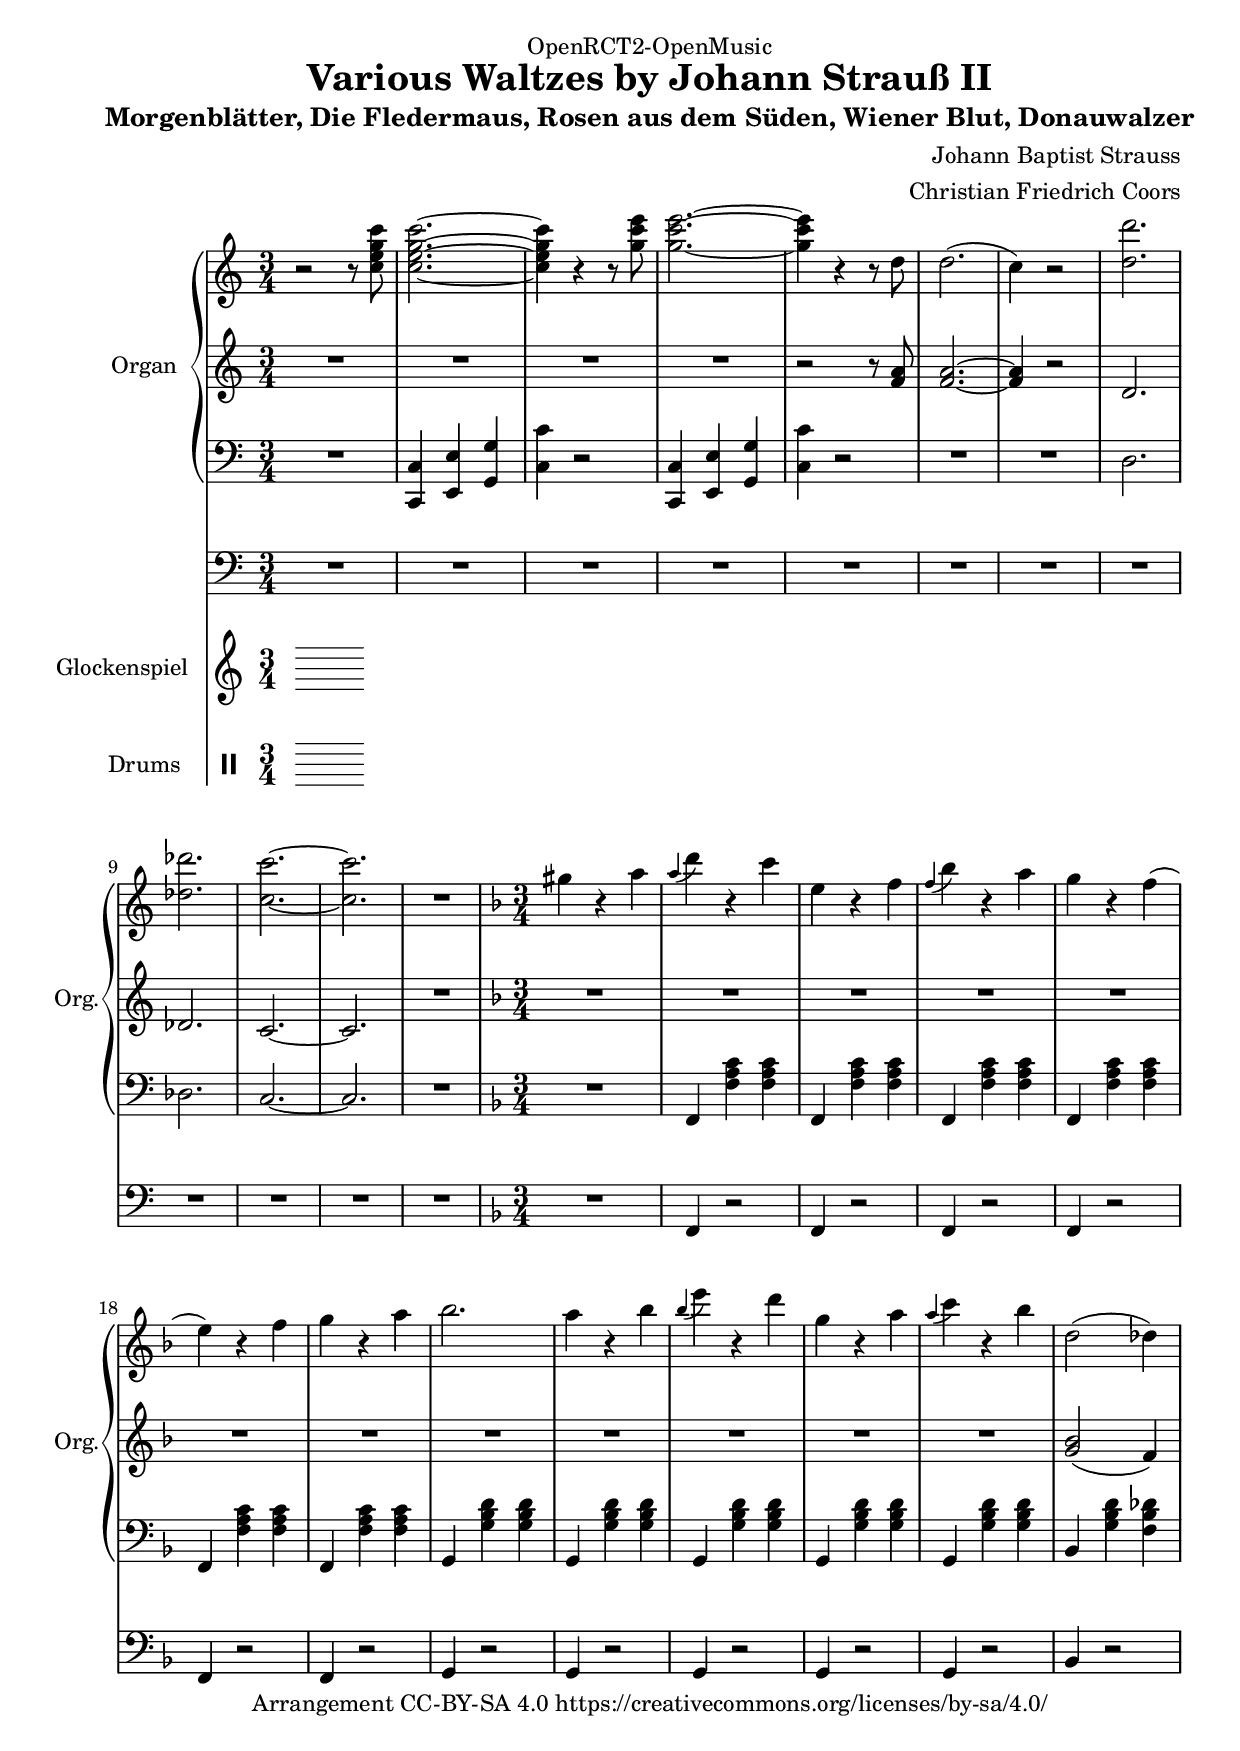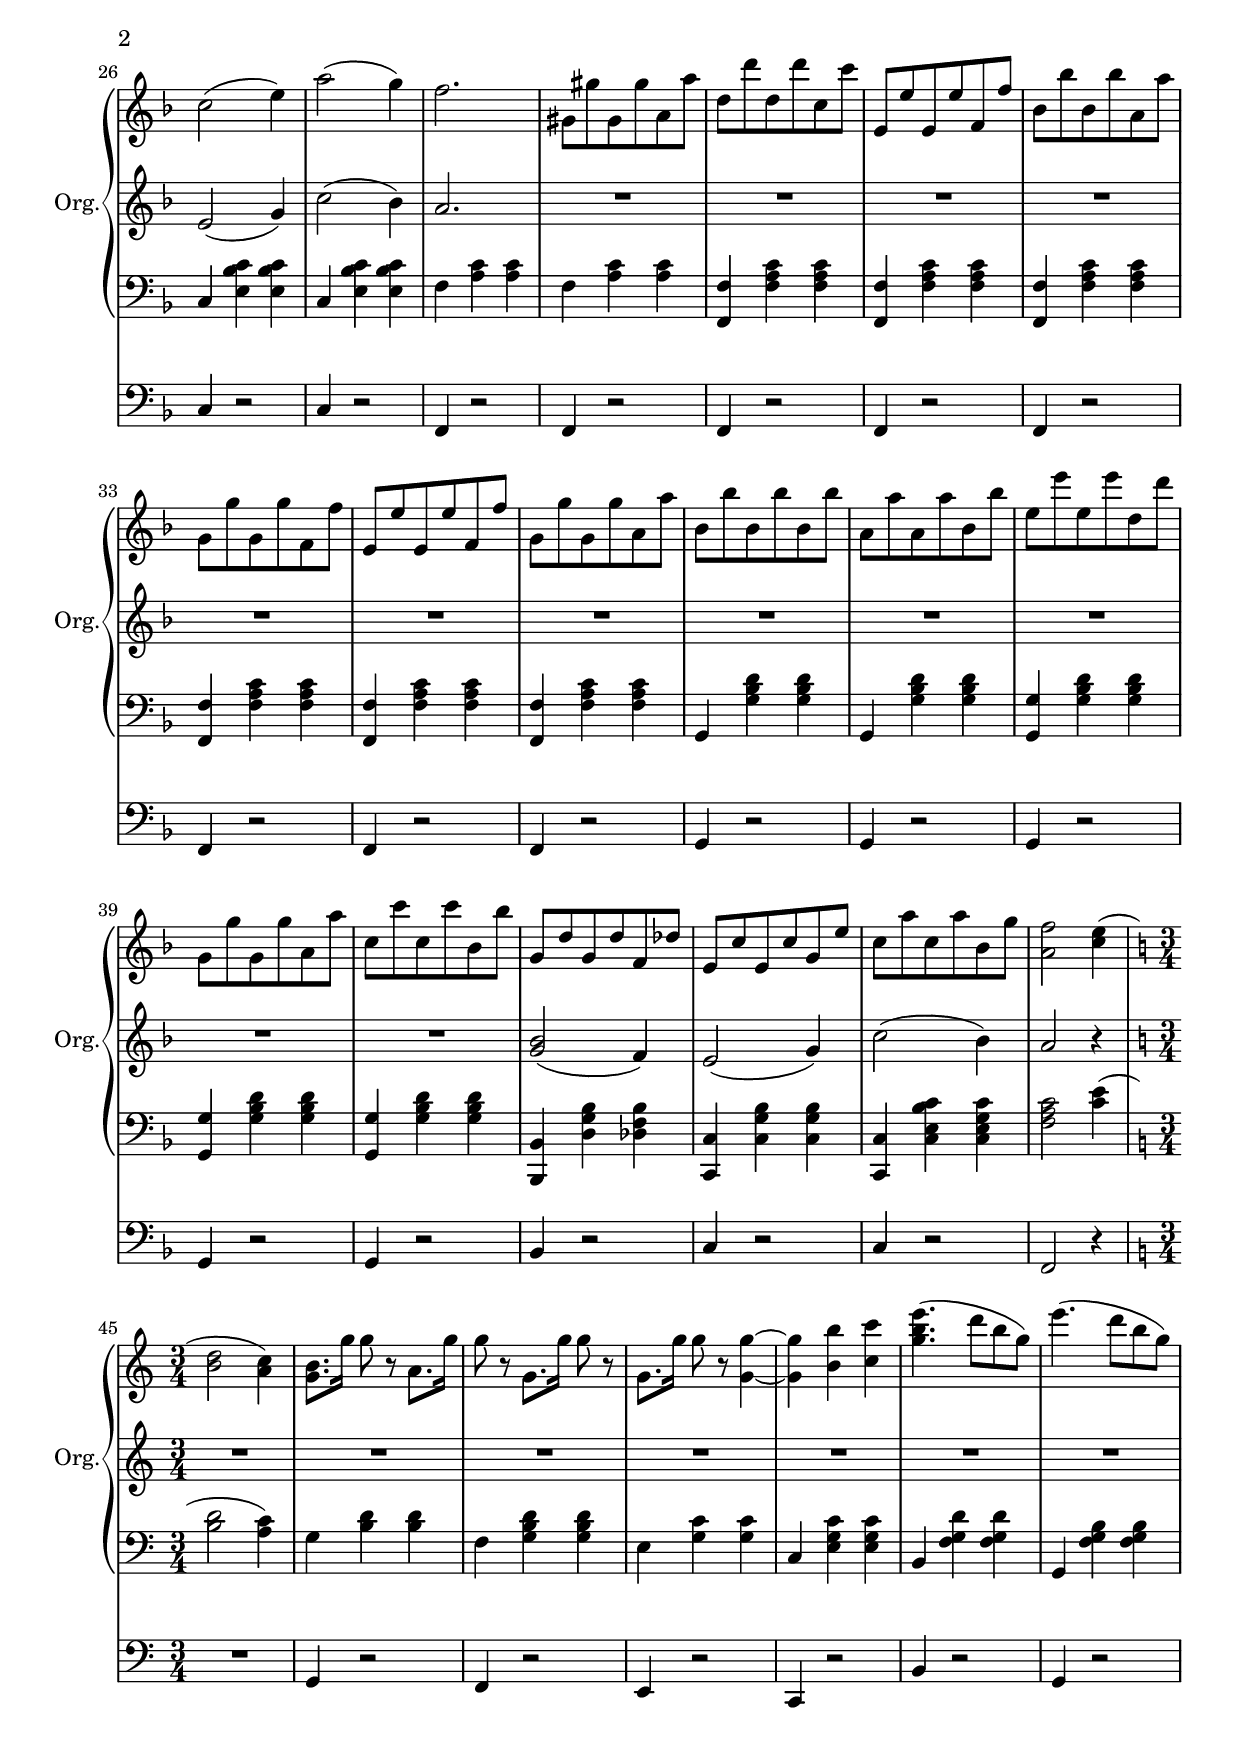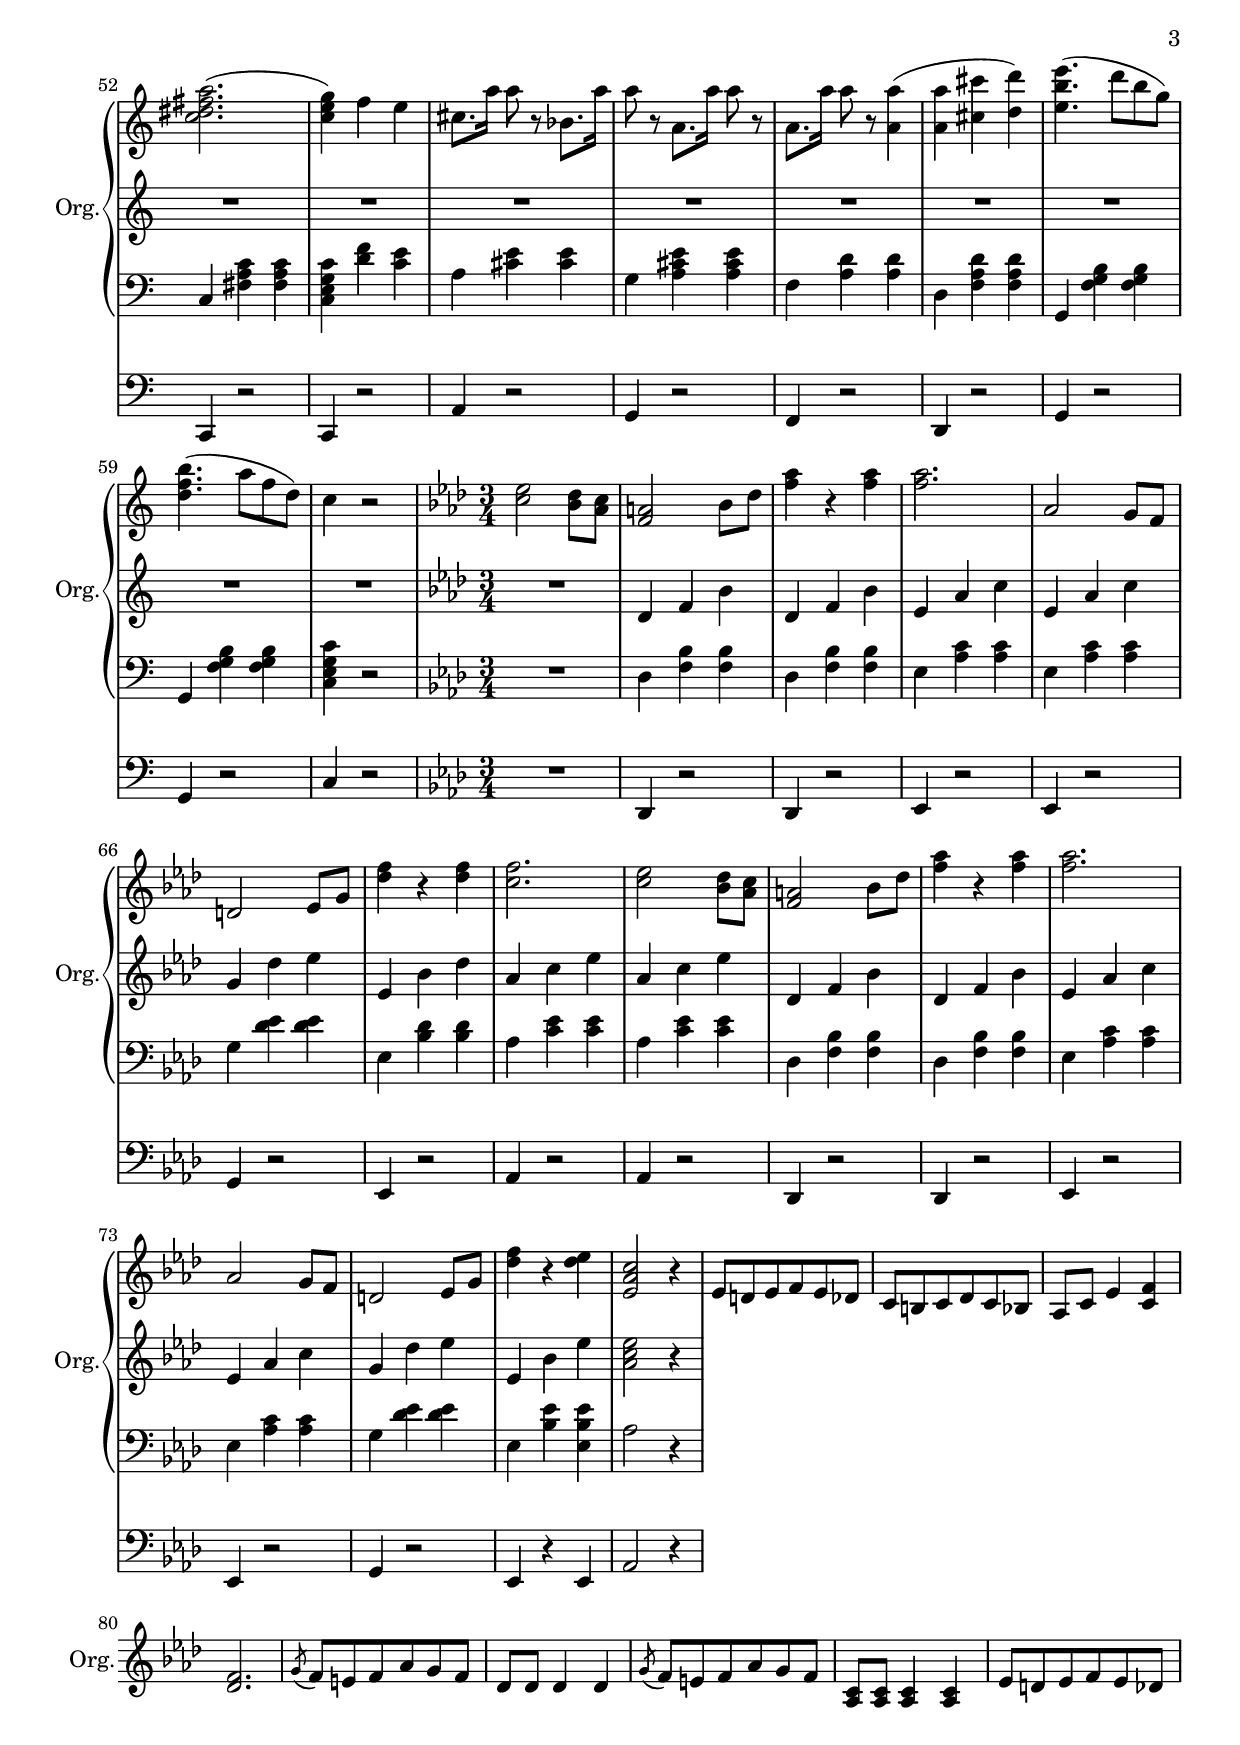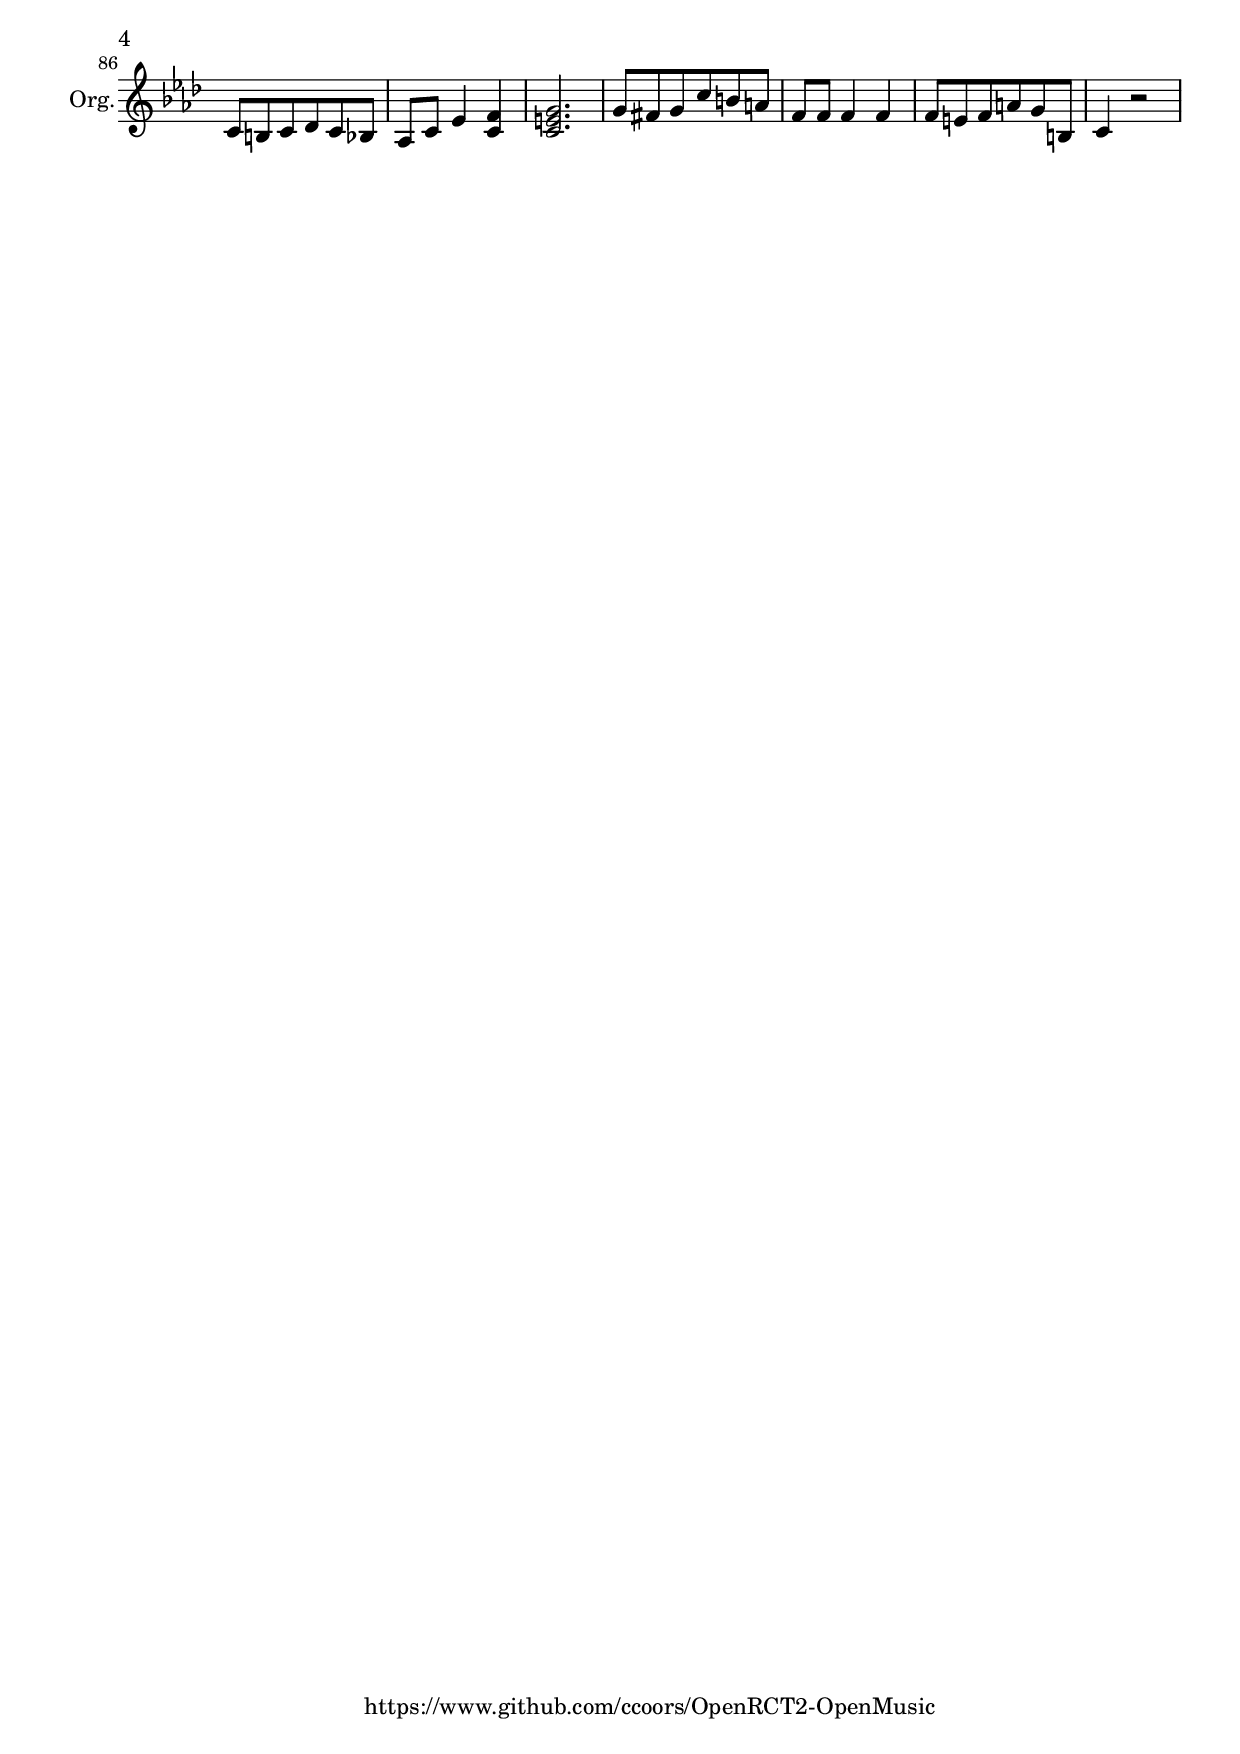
\version "2.18.2"
\include "articulate.ly"
#(define ac:normalFactor '(7 . 8))

\header {
  dedication = "OpenRCT2-OpenMusic"
  title = "Various Waltzes by Johann Strauß II"
  arranger = "Christian Friedrich Coors"
  subtitle = "Morgenblätter, Die Fledermaus, Rosen aus dem Süden, Wiener Blut, Donauwalzer"
  composer = "Johann Baptist Strauss"
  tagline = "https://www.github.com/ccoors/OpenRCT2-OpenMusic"
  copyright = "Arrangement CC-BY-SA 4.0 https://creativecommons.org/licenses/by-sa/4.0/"
}

\paper {
  #(set-paper-size "a4")
  left-margin = 2\cm
}

global_morgenblaetter_intro = {
  \key d \major
  \time 3/4
}

global_morgenblaetter = {
  \key g \major
  \time 3/4
%  \set Score.tempoHideNote = ##t
%  \tempo 4 = 160
}

global_morgenblaetter_end = {
  \key d \major
  \time 3/4
}

global_fledermaus = {
  \key a \major
  \time 3/4
}


second_melody_morgenblaetter = \relative c'' {
  \global_morgenblaetter_intro
  r2 r8 <d fis a d>8
  <d fis a d>2.~
  <d fis a d>4 r4 r8 <a' d fis>8
  <a d fis>2.~
  <a d fis>4 r4 r8 e8
  e2.(
  d4) r2
  <e e'>2.
  <es es'>
  <d d'>~
  <d d'>
  
  R2.
  \global_morgenblaetter
  ais'4 r b
  \acciaccatura b e r d
  fis, r g
  \acciaccatura g c r b
  a r g(
  fis) r g
  a r b
  c2.
  b4 r c
  \acciaccatura c fis r e
  a, r b
  \acciaccatura b d r c
  e,2( es4)
  d2( fis4)
  b2( a4)
  g2.
  ais,8 ais' ais, ais' b, b'
  e, e' e, e' d, d'
  fis,, fis' fis, fis' g, g'
  c, c' c, c' b, b'
  a, a' a, a' g, g'
  fis, fis' fis, fis' g, g'
  a, a' a, a' b, b'
  c, c' c, c' c, c'
  b, b' b, b' c, c'
  fis, fis' fis, fis' e, e'
  a,, a' a, a' b, b'
  d, d' d, d' c, c'
  a, e' a, e' g, es'
  fis, d' fis, d' a fis'
  d b' d, b' c, a'
  <g b,>2 <d fis>4(
  
  \global_morgenblaetter_end
  <cis e>2 <b d>4)
  <a cis>8. a'16 a8 r b,8. a'16
  a8 r a,8. a'16 a8 r
  a,8. a'16 a8 r <a a,>4~
  <a a,> <cis cis,> <d d,>
  <fis cis a>4.( e8 cis a)
  fis'4.( e8 cis a)
  <b gis eis d>2.(
  <a fis d>4) g fis
  dis8. b'16 b8 r c,8. b'16
  b8 r b,8. b'16 b8 r
  b,8. b'16 b8 r <b b,>4(
  <b b,> <dis dis,> <e e,>)
  <fis cis fis,>4.( e8 cis a)
  <cis g e>4.( b8 g e)
  d4 r2
}

second_melody_fledermaus = \relative c'' {
  \global_fledermaus
  <cis e>2 <b d>8 <a cis>
  <fis ais>2 b8 d
  <fis a>4 r <fis a>
  <fis a>2.
  a,2 gis8 fis
  dis2 e8 gis
  <d' fis>4 r <d fis>
  <cis fis>2.
  <cis e>2 <b d>8 <a cis>
  <fis ais>2 b8 d
  <fis a>4 r <fis a>
  <fis a>2.
  a,2 gis8 fis
  dis2 e8 gis
  <d' fis>4 r <d e>
  <e, a cis>2 r4
  
  e8 dis e fis e d
  cis bis cis d cis b
  a cis e4 <cis fis>
  <d fis>2.
  
  \acciaccatura gis8 fis eis fis a gis fis
  d d d4 d
  \acciaccatura gis8 fis eis fis a gis fis
  <a, cis> <a cis> <a cis>4 <a cis>
  e'8 dis e fis e d
  cis bis cis d cis b
  a cis e4 <cis fis>
  <cis eis gis>2.
  gis'8 fisis gis cis bis ais
  fis fis fis4 fis
  fis8 eis fis ais gis bis,
  cis4 r2
}

second_melody = \relative c'' {
  \transpose d c {
    \second_melody_morgenblaetter
  }
  \transpose cis c {
    \second_melody_fledermaus
  }
}

melody_morgenblaetter = \relative c' {
  \global_morgenblaetter_intro
  R2.*4
  r2 r8 <g' b>8
  <g b>2.~
  <g b>4 r2
  e2.
  es
  d~
  d
  R2.
  
  \global_morgenblaetter
  R2.*12
  <a' c>2( g4)
  fis2( a4)
  d2( c4)
  b2.
  R2.*12
  <a c>2( g4)
  fis2( a4)
  d2( c4)
  b2 r4
  
  \global_morgenblaetter_end
  R2.*16
}

melody_fledermaus = \relative c'' {
  \global_fledermaus
  R2.
  d,4 fis b
  d, fis b
  e, a cis
  e, a cis
  gis d' e
  e, b' d
  a cis e
  a, cis e
  d, fis b
  d, fis b
  e, a cis
  e, a cis
  gis d' e
  e, b' e
  <a, cis e>2 r4
}

melody = \relative c'' {
  \transpose d c {
    \melody_morgenblaetter
  }
  \transpose cis c {
    \melody_fledermaus
  }
}

left_morgenblaetter = \relative c {
  \global_morgenblaetter_intro
  R2.
  \repeat unfold 2 {
    <d d,>4 <fis fis,> <a a,>
    <d d,> r2
  }
  R2.*2
  e,2.
  es
  d~
  d
  R2.
  
  \global_morgenblaetter
  R2.
  \repeat unfold 6 {
    g,4 <g' b d> <g b d>
  }
  \repeat unfold 5 {
    a,4 <a' c e> <a c e>
  }
  c,4 <a' c e> <g c es>
  \repeat unfold 2 { d <fis c' d> <fis c' d> }
  \repeat unfold 2 { g <b d> <b d> }
  \repeat unfold 6 { <g g,> <g b d> <g b d> }
  \repeat unfold 2 { a, <a' c e> <a c e> }
  \repeat unfold 3 { <a a,> <a c e> <a c e> }
  <c, c,> <e a c> <es g c>
  <d d,> <d a' c> <d a' c>
  <d d,> <d fis c' d> <d fis a d>
  <g b d>2 <d' fis>4(
  
  \global_morgenblaetter_end
  <cis e>2 <b d>4)
  a4 <cis e> <cis e>
  g <a cis e> <a cis e>
  fis <a d> <a d>
  d, <fis a d> <fis a d>
  cis <g' a e'> <g a e'>
  a, <g' a cis> <g a cis>
  d <gis b d> <gis b d>
  <d fis a d> <e' g> <d fis>
  b <dis fis> <dis fis>
  a <b dis fis> <b dis fis>
  g <b e> <b e>
  e, <g b e> <g b e>
  \repeat unfold 2 { a, <g' a cis> <g a cis> }
  <d fis a d> r2
}

left_fledermaus = \relative c {
  \global_fledermaus
  R2.
  \repeat unfold 2 { d4 <fis b> <fis b> }
  \repeat unfold 2 { e <a cis> <a cis> }
  gis <d' e> <d e>
  e, <b' d> <b d>
  \repeat unfold 2 { a <cis e> <cis e> }
  \repeat unfold 2 { d, <fis b> <fis b> }
  \repeat unfold 2 { e <a cis> <a cis> }
  gis <d' e> <d e>
  e, <b' e> <e, b' e>
  a2 r4
}

left = \relative c' {
  \transpose d c {
    \left_morgenblaetter
  }
  \transpose cis c {
    \left_fledermaus
  }
}

pedal_morgenblaetter = \relative c {
  \global_morgenblaetter_intro
  R2.*12
  \global_morgenblaetter
  R2.
  
  \repeat unfold 6 { g4 r2 }
  \repeat unfold 5 { a4 r2 }
  c4 r2
  \repeat unfold 2 { d4 r2 }
  \repeat unfold 8 { g,4 r2 }
  \repeat unfold 5 { a4 r2 }
  c4 r2
  \repeat unfold 2 { d4 r2 }
  g,2 r4
  
  \global_morgenblaetter_end
  R2.
  a4 r2
  g4 r2
  fis4 r2
  d4 r2
  cis'4 r2
  a4 r2
  d,4 r2
  d4 r2
  b'4 r2
  a4 r2
  g4 r2
  e4 r2
  a4 r2
  a4 r2
  d4 r2
}

pedal_fledermaus = \relative c, {
  \global_fledermaus
  R2.
  \repeat unfold 2 { d4 r2 }
  \repeat unfold 2 { e4 r2 }
  gis4 r2
  e4 r2
  \repeat unfold 2 { a4 r2 }
  \repeat unfold 2 { d,4 r2 }
  \repeat unfold 2 { e4 r2 }
  gis4 r2
  e4 r e
  a2 r4
}

pedal = \relative c, {
  \transpose d c {
    \pedal_morgenblaetter
  }
  \transpose cis c {
    \pedal_fledermaus
  }
}

glockenspiel = \relative c'' {

}

drum = \drummode {

}

organPart = <<
  \new PianoStaff \with {
    instrumentName = "Organ"
    shortInstrumentName = "Org."
  } <<
    \new Staff = "second melody" \with {
      midiInstrument = "drawbar organ"
    } \second_melody
    \new Staff = "melody" \with {
      midiInstrument = "church organ"
    } \melody
    \new Staff = "accompaniment" \with {
      midiInstrument = "reed organ"
    } { \clef bass \left }
  >>
  \new Staff = "pedal" \with {
    midiInstrument = "church organ"
  } { \clef bass \pedal }
>>

glockenspielPart = \new Staff \with {
  instrumentName = "Glockenspiel"
  shortInstrumentName = "Gls."
  midiInstrument = "vibraphone"
} \glockenspiel

drumPart = \new DrumStaff \with {
  \consists "Instrument_name_engraver"
  instrumentName = "Drums"
  shortInstrumentName = "Dr."
} \drum

\score {
  <<
    \organPart
    \glockenspielPart
    \drumPart
  >>
  
  \layout { }
}

\score {
  \unfoldRepeats \articulate <<
    \organPart
    \glockenspielPart
    \drumPart
  >>
  \midi {
    \tempo 4=200
  }
}
